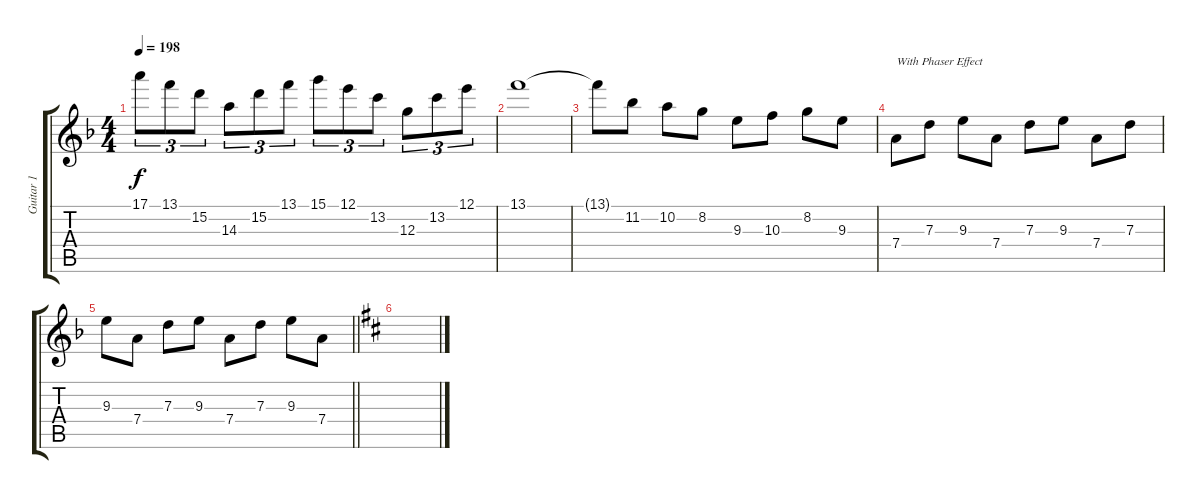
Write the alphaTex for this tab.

\track ("Guitar 1" "Guitar 1") {instrument distortionguitar}
\staff {score tabs}
\tuning (E4 B3 G3 D3 A2 E2) {hide}
\ts (4 4)
\tempo 198
\clef g2
\ks dminor
17.1.8{tu (3 2) dy f} 13.1.8{tu (3 2)} 15.2.8{tu (3 2)} 14.3.8{tu (3 2)} 15.2.8{tu (3 2)} 13.1.8{tu (3 2)} 15.1.8{tu (3 2)} 12.1.8{tu (3 2)} 13.2.8{tu (3 2)} 12.3.8{tu (3 2)} 13.2.8{tu (3 2)} 12.1.8{tu (3 2)} |
13.1.1 |
13.1{t}.8 11.2.8 10.2.8 8.2.8 9.3.8 10.3.8 8.2.8 9.3.8 |
7.4.8{txt "With Phaser Effect"} 7.3.8 9.3.8 7.4.8 7.3.8 9.3.8 7.4.8 7.3.8 |
\barLineRight lightlight
9.3.8 7.4.8 7.3.8 9.3.8 7.4.8 7.3.8 9.3.8 7.4.8 |
\ks bminor
